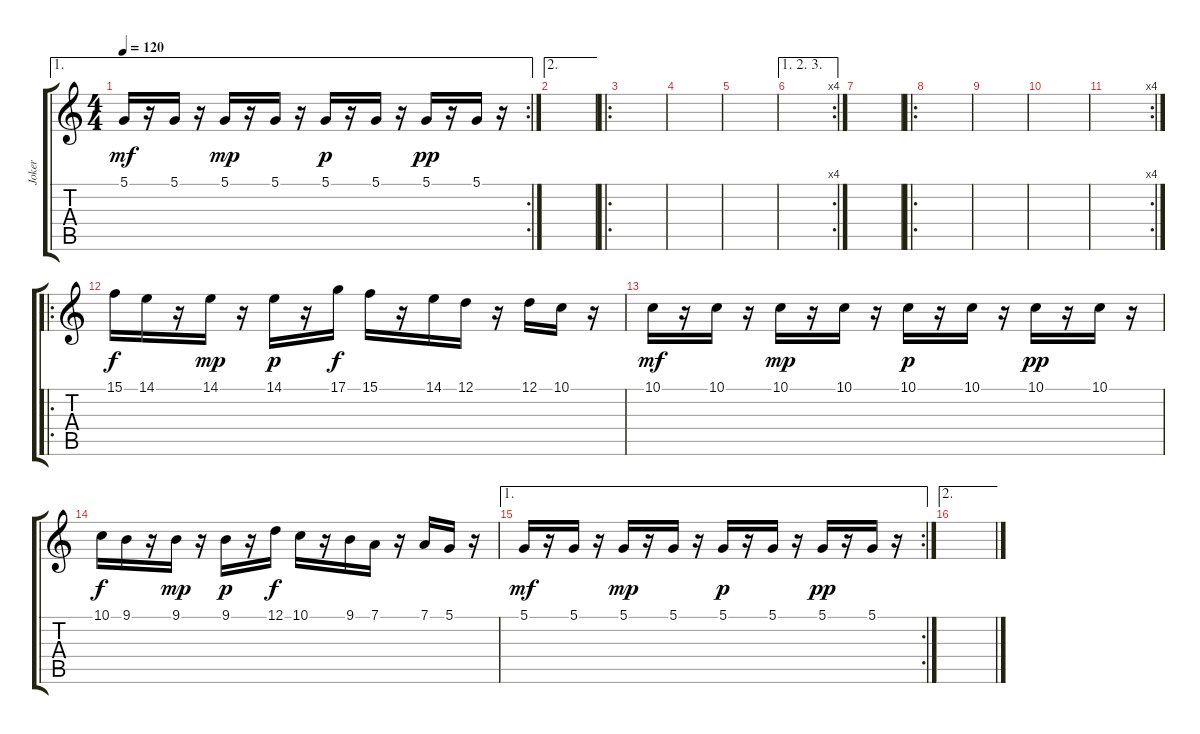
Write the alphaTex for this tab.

\track ("Joker" "Joker") {instrument pad1newage}
\staff {score tabs}
\tuning (D4 A3 F3 C3 G2 C2) {hide}
\ae 1
\rc 2
\ts (4 4)
\tempo 120
\clef g2
\ks c
5.1.16{dy mf} r.16 5.1.16 r.16 5.1.16{dy mp} r.16 5.1.16 r.16 5.1.16{dy p} r.16 5.1.16 r.16 5.1.16{dy pp} r.16 5.1.16 r.16 |
\ae 2
|
\ro
|
|
|
\ae (1 2 3)
\rc 4
|
|
\ro
|
|
|
\rc 4
|
\ro
15.1.16{dy f} 14.1.16 r.16 14.1.16{dy mp} r.16 14.1.16{dy p} r.16 17.1.16{dy f} 15.1.16 r.16 14.1.16 12.1.16 r.16 12.1.16 10.1.16 r.16 |
10.1.16{dy mf} r.16 10.1.16 r.16 10.1.16{dy mp} r.16 10.1.16 r.16 10.1.16{dy p} r.16 10.1.16 r.16 10.1.16{dy pp} r.16 10.1.16 r.16 |
10.1.16{dy f} 9.1.16 r.16 9.1.16{dy mp} r.16 9.1.16{dy p} r.16 12.1.16{dy f} 10.1.16 r.16 9.1.16 7.1.16 r.16 7.1.16 5.1.16 r.16 |
\ae 1
\rc 2
5.1.16{dy mf} r.16 5.1.16 r.16 5.1.16{dy mp} r.16 5.1.16 r.16 5.1.16{dy p} r.16 5.1.16 r.16 5.1.16{dy pp} r.16 5.1.16 r.16 |
\ae 2
